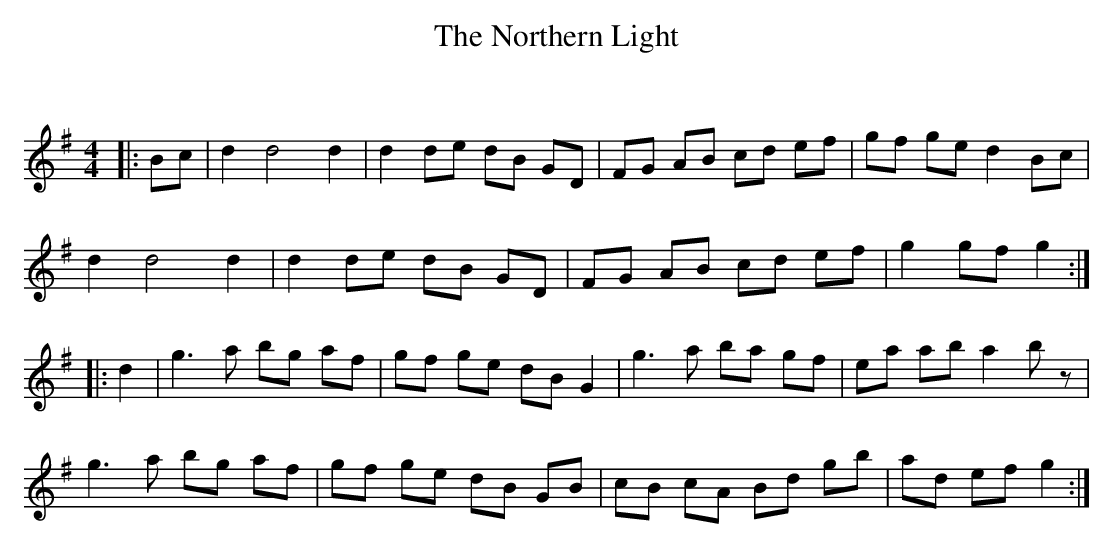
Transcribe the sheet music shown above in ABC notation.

X:1
T: The Northern Light
C:
Q: 232
K:G
M:4/4
L:1/8
|:Bc|d2 d4 d2|d2 de dB GD|FG AB cd ef|gf ge d2 Bc|
d2 d4 d2|d2 de dB GD|FG AB cd ef|g2 gf g2:|
|:d2|g3a bg af|gf ge dB G2|g3a ba gf|ea ab a2 bz|
g3a bg af|gf ge dB GB|cB cA Bd gb|ad ef g2:|
